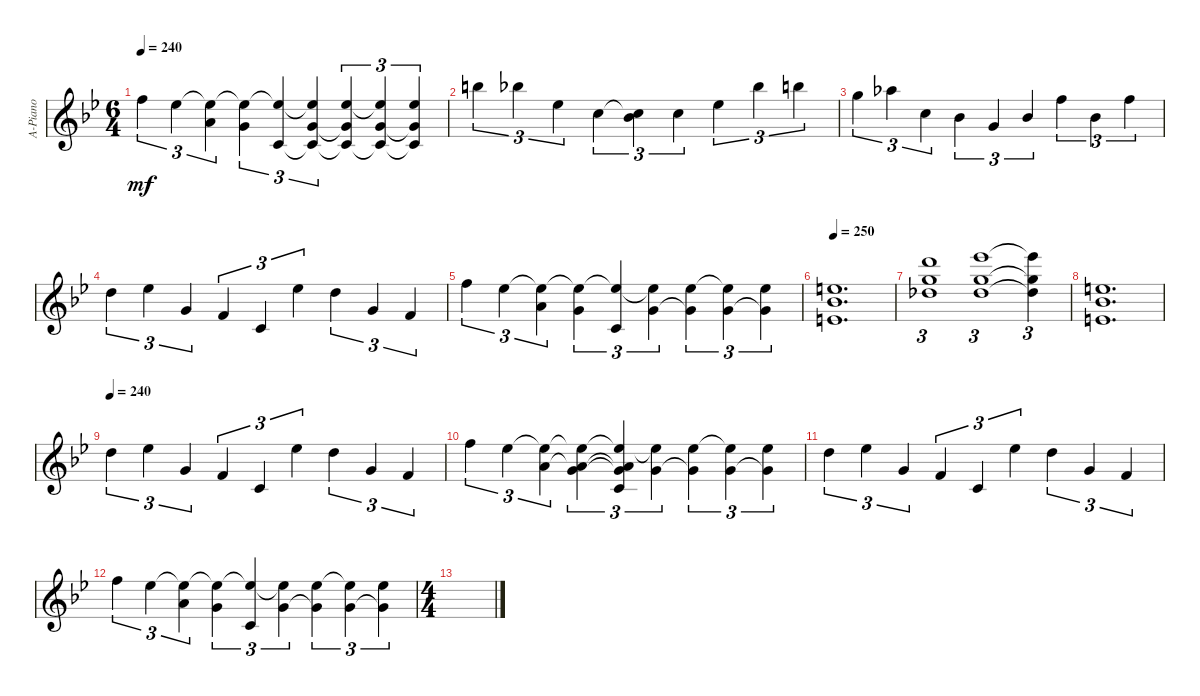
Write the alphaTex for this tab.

\defaultSystemsLayout 4
\bracketExtendMode groupsimilarinstruments
\otherSystemsTrackNameOrientation horizontal
\track ("Acoustic Piano" "A-Piano") {instrument acousticgrandpiano}
\staff {score}
\tuning (E4 B3 G3 D3 A2 E2)
\ts (6 4)
\tempo 240
\clef g2
\scale
0.333333
\ks bb
13.1{acc forcenatural}.4{tu (3 2) dy mf beam Down} 11.1{acc b}.4{tu (3 2) beam Down} (10.2{acc forcenatural} 11.1{t acc b}).4{tu (3 2) beam Down} (11.1{t acc b} 12.3{acc forcenatural}).4{tu (3 2) beam Down} (11.1{t acc b} 10.4{acc forcenatural}).4{tu (3 2) beam Up} (12.3{acc forcenatural} 11.1{t acc b} 10.4{t acc forcenatural}).4{tu (3 2) beam Up} (11.1{acc b} 12.3{t acc forcenatural} 10.4{t acc forcenatural}).4{tu (3 2) beam Up} (12.3{acc forcenatural} 11.1{t acc b} 10.4{t acc forcenatural}).4{tu (3 2) beam Up} (11.1{acc b} 12.3{t acc forcenatural} 10.4{t acc forcenatural}).4{tu (3 2) beam Up} |
\scale
0.333333 19.1{acc forcenatural}.4{tu (3 2) beam Down} 18.1{acc b}.4{tu (3 2) beam Down} 16.2{acc b}.4{tu (3 2) beam Down} 13.2{acc forcenatural}.4{tu (3 2) beam Down} (15.3{acc b} 13.2{t acc forcenatural}).4{tu (3 2) beam Down} 13.2{acc forcenatural}.4{tu (3 2) beam Down} 16.2{acc b}.4{tu (3 2) beam Down} 18.1{acc b}.4{tu (3 2) beam Down} 19.1{acc forcenatural}.4{tu (3 2) beam Down} |
\scale
0.333333 15.1{acc forcenatural}.4{tu (3 2) beam Down} 16.1{acc b}.4{tu (3 2) beam Down} 13.2{acc forcenatural}.4{tu (3 2) beam Down} 11.2{acc b}.4{tu (3 2) beam Down} 8.2{acc forcenatural}.4{tu (3 2) beam Up} 11.2{acc b}.4{tu (3 2) beam Up} 13.1{acc forcenatural}.4{tu (3 2) beam Down} 11.2{acc b}.4{tu (3 2) beam Down} 13.1{acc forcenatural}.4{tu (3 2) beam Down} |
\scale
0.333333 10.1{acc forcenatural}.4{tu (3 2) beam Down} 11.1{acc b}.4{tu (3 2) beam Down} 8.2{acc forcenatural}.4{tu (3 2) beam Up} 10.3{acc forcenatural}.4{tu (3 2) beam Up} 10.4{acc forcenatural}.4{tu (3 2) beam Up} 11.1{acc b}.4{tu (3 2) beam Down} 10.1{acc forcenatural}.4{tu (3 2) beam Down} 8.2{acc forcenatural}.4{tu (3 2) beam Up} 10.3{acc forcenatural}.4{tu (3 2) beam Up} |
\scale
0.333333 13.1{acc forcenatural}.4{tu (3 2) beam Down} 11.1{acc b}.4{tu (3 2) beam Down} (10.2{acc forcenatural} 11.1{t acc b}).4{tu (3 2) beam Down} (11.1{t acc b} 12.3{acc forcenatural}).4{tu (3 2) beam Down} (11.1{t acc b} 10.4{acc forcenatural}).4{tu (3 2) beam Up} (12.3{acc forcenatural} 11.1{t acc b}).4{tu (3 2) beam Down} (11.1{acc b} 12.3{t acc forcenatural}).4{tu (3 2) beam Down} (12.3{acc forcenatural} 11.1{t acc b}).4{tu (3 2) beam Down} (11.1{acc b} 12.3{t acc forcenatural}).4{tu (3 2) beam Down} |
\tempo 250
\scale
0.333333 (17.2{acc forcenatural} 0.1{acc forcenatural} 15.3{acc b}).1{d beam Up} |
\scale
0.333333 (23.4{acc b} 27.2{acc forcenatural} 24.3{acc forcenatural}).1{tu (3 2) beam Down} (23.1{acc b} 24.3{acc forcenatural} 23.4{acc b}).1{tu (3 2) beam Down} (23.4{t acc b} 24.3{t acc forcenatural} 23.1{t acc b}).4{tu (3 2) beam Down} |
\scale
0.333333 (17.2{acc forcenatural} 0.1{acc forcenatural} 15.3{acc b}).1{d beam Up} |
\tempo 240
\scale
0.333333 10.1{acc forcenatural}.4{tu (3 2) beam Down} 11.1{acc b}.4{tu (3 2) beam Down} 8.2{acc forcenatural}.4{tu (3 2) beam Up} 10.3{acc forcenatural}.4{tu (3 2) beam Up} 10.4{acc forcenatural}.4{tu (3 2) beam Up} 11.1{acc b}.4{tu (3 2) beam Down} 10.1{acc forcenatural}.4{tu (3 2) beam Down} 8.2{acc forcenatural}.4{tu (3 2) beam Up} 10.3{acc forcenatural}.4{tu (3 2) beam Up} |
\scale
0.333333 13.1{acc forcenatural}.4{tu (3 2) beam Down} 11.1{acc b}.4{tu (3 2) beam Down} (10.2{acc forcenatural} 11.1{t acc b}).4{tu (3 2) beam Down} (11.1{t acc b} 12.3{acc forcenatural} 10.2{t acc forcenatural}).4{tu (3 2) beam Down} (11.1{t acc b} 10.4{acc forcenatural} 10.2{t acc forcenatural} 12.3{t acc forcenatural}).4{tu (3 2) beam Up} (12.3{acc forcenatural} 11.1{t acc b}).4{tu (3 2) beam Down} (11.1{acc b} 12.3{t acc forcenatural}).4{tu (3 2) beam Down} (12.3{acc forcenatural} 11.1{t acc b}).4{tu (3 2) beam Down} (11.1{acc b} 12.3{t acc forcenatural}).4{tu (3 2) beam Down} |
\scale
0.262911 10.1{acc forcenatural}.4{tu (3 2) beam Down} 11.1{acc b}.4{tu (3 2) beam Down} 8.2{acc forcenatural}.4{tu (3 2) beam Up} 10.3{acc forcenatural}.4{tu (3 2) beam Up} 10.4{acc forcenatural}.4{tu (3 2) beam Up} 11.1{acc b}.4{tu (3 2) beam Down} 10.1{acc forcenatural}.4{tu (3 2) beam Down} 8.2{acc forcenatural}.4{tu (3 2) beam Up} 10.3{acc forcenatural}.4{tu (3 2) beam Up} |
\scale
0.262911 13.1{acc forcenatural}.4{tu (3 2) beam Down} 11.1{acc b}.4{tu (3 2) beam Down} (10.2{acc forcenatural} 11.1{t acc b}).4{tu (3 2) beam Down} (11.1{t acc b} 12.3{acc forcenatural}).4{tu (3 2) beam Down} (11.1{t acc b} 10.4{acc forcenatural}).4{tu (3 2) beam Up} (12.3{acc forcenatural} 11.1{t acc b}).4{tu (3 2) beam Down} (11.1{acc b} 12.3{t acc forcenatural}).4{tu (3 2) beam Down} (12.3{acc forcenatural} 11.1{t acc b}).4{tu (3 2) beam Down} (11.1{acc b} 12.3{t acc forcenatural}).4{tu (3 2) beam Down} |
\ts (4 4)
\scale
0.474178 |
\scale
0.333333 |
\scale
0.333333 |
\scale
0.333333
